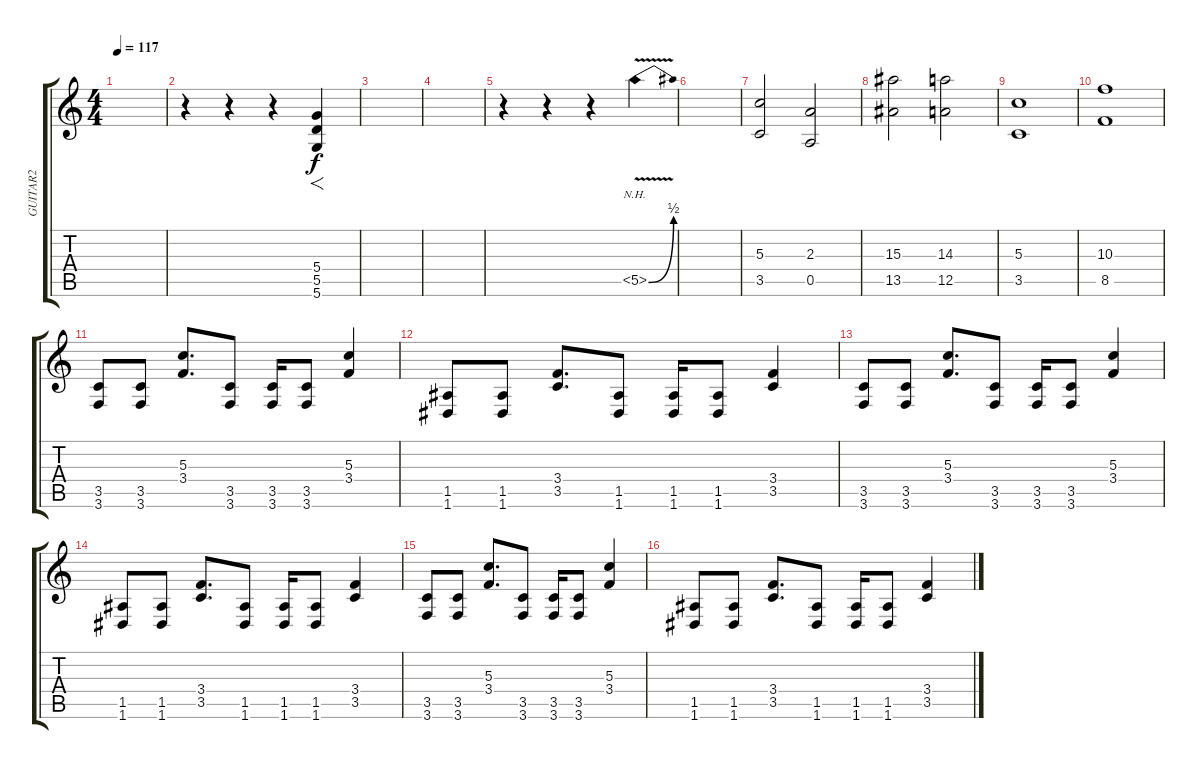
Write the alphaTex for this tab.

\track ("GUITAR2" "GUITAR2") {instrument overdrivenguitar}
\staff {score tabs}
\tuning (E4 B3 G3 D3 A2 D2) {hide}
\ts (4 4)
\tempo 117
\clef g2
\ks c
|
r.4 r.4 r.4 (5.4 5.5 5.6).4{f} |
|
|
r.4 r.4 r.4 5.5{be (bend 0 0 60 2) nh v}.4 |
|
(5.3 3.5).2 (2.3 0.5).2 |
(15.3 13.5).2 (14.3 12.5).2 |
(5.3 3.5).1 |
(10.3 8.5).1 |
(3.5 3.6).8 (3.5 3.6).8 (5.3 3.4).8{d} (3.5 3.6).8 (3.5 3.6).16 (3.5 3.6).8 (5.3 3.4).4 |
(1.5 1.6).8 (1.5 1.6).8 (3.4 3.5).8{d} (1.5 1.6).8 (1.5 1.6).16 (1.5 1.6).8 (3.4 3.5).4 |
(3.5 3.6).8 (3.5 3.6).8 (5.3 3.4).8{d} (3.5 3.6).8 (3.5 3.6).16 (3.5 3.6).8 (5.3 3.4).4 |
(1.5 1.6).8 (1.5 1.6).8 (3.4 3.5).8{d} (1.5 1.6).8 (1.5 1.6).16 (1.5 1.6).8 (3.4 3.5).4 |
(3.5 3.6).8 (3.5 3.6).8 (5.3 3.4).8{d} (3.5 3.6).8 (3.5 3.6).16 (3.5 3.6).8 (5.3 3.4).4 |
(1.5 1.6).8 (1.5 1.6).8 (3.4 3.5).8{d} (1.5 1.6).8 (1.5 1.6).16 (1.5 1.6).8 (3.4 3.5).4
